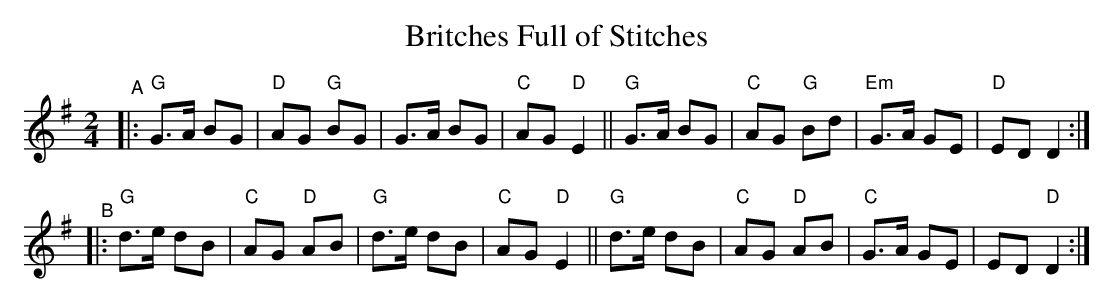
X:1
T: Britches Full of Stitches
M: 2/4
L: 1/8
K: G
"^A\
|: "G"G>A BG | "D"AG "G"BG |     G>A BG | "C"AG "D"E2 \
|| "G"G>A BG | "C"AG "G"Bd | "Em"G>A GE | "D"ED    D2 :|
"^B"\
|: "G"d>e dB | "C"AG "D"AB | "G"d>e dB | "C"AG "D"E2 \
|| "G"d>e dB | "C"AG "D"AB | "C"G>A GE |    ED "D"D2 :|
